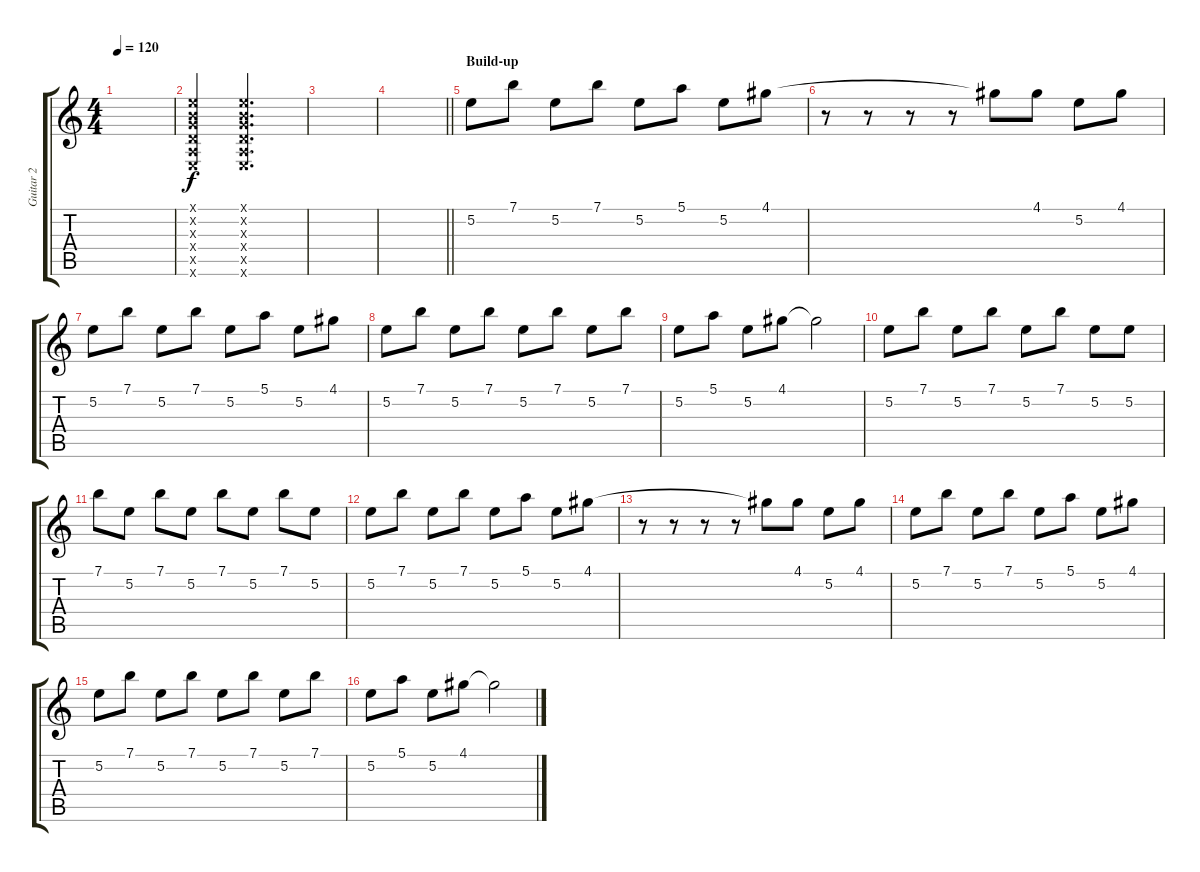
\track ("Guitar 2" "Guitar 2") {instrument distortionguitar}
\staff {score tabs}
\tuning (E4 B3 G3 D3 A2 E2) {hide}
\ts (4 4)
\tempo 120
\clef g2
\ks c
|
(0.1{x} 0.2{x} 0.3{x} 0.4{x} 0.5{x} 0.6{x}).4 (0.1{x} 0.2{x} 0.3{x} 0.4{x} 0.5{x} 0.6{x}).2{d} |
|
\barLineRight lightlight
|
\section ("" "Build-up")
5.2.8 7.1.8 5.2.8 7.1.8 5.2.8 5.1.8 5.2.8 4.1.8 |
r.8 r.8 r.8 r.8 4.1{t}.8 4.1.8 5.2.8 4.1.8 |
5.2.8 7.1.8 5.2.8 7.1.8 5.2.8 5.1.8 5.2.8 4.1.8 |
5.2.8 7.1.8 5.2.8 7.1.8 5.2.8 7.1.8 5.2.8 7.1.8 |
5.2.8 5.1.8 5.2.8 4.1.8 4.1{t}.2 |
5.2.8 7.1.8 5.2.8 7.1.8 5.2.8 7.1.8 5.2.8 5.2.8 |
7.1.8 5.2.8 7.1.8 5.2.8 7.1.8 5.2.8 7.1.8 5.2.8 |
5.2.8 7.1.8 5.2.8 7.1.8 5.2.8 5.1.8 5.2.8 4.1.8 |
r.8 r.8 r.8 r.8 4.1{t}.8 4.1.8 5.2.8 4.1.8 |
5.2.8 7.1.8 5.2.8 7.1.8 5.2.8 5.1.8 5.2.8 4.1.8 |
5.2.8 7.1.8 5.2.8 7.1.8 5.2.8 7.1.8 5.2.8 7.1.8 |
5.2.8 5.1.8 5.2.8 4.1.8 4.1{t}.2
